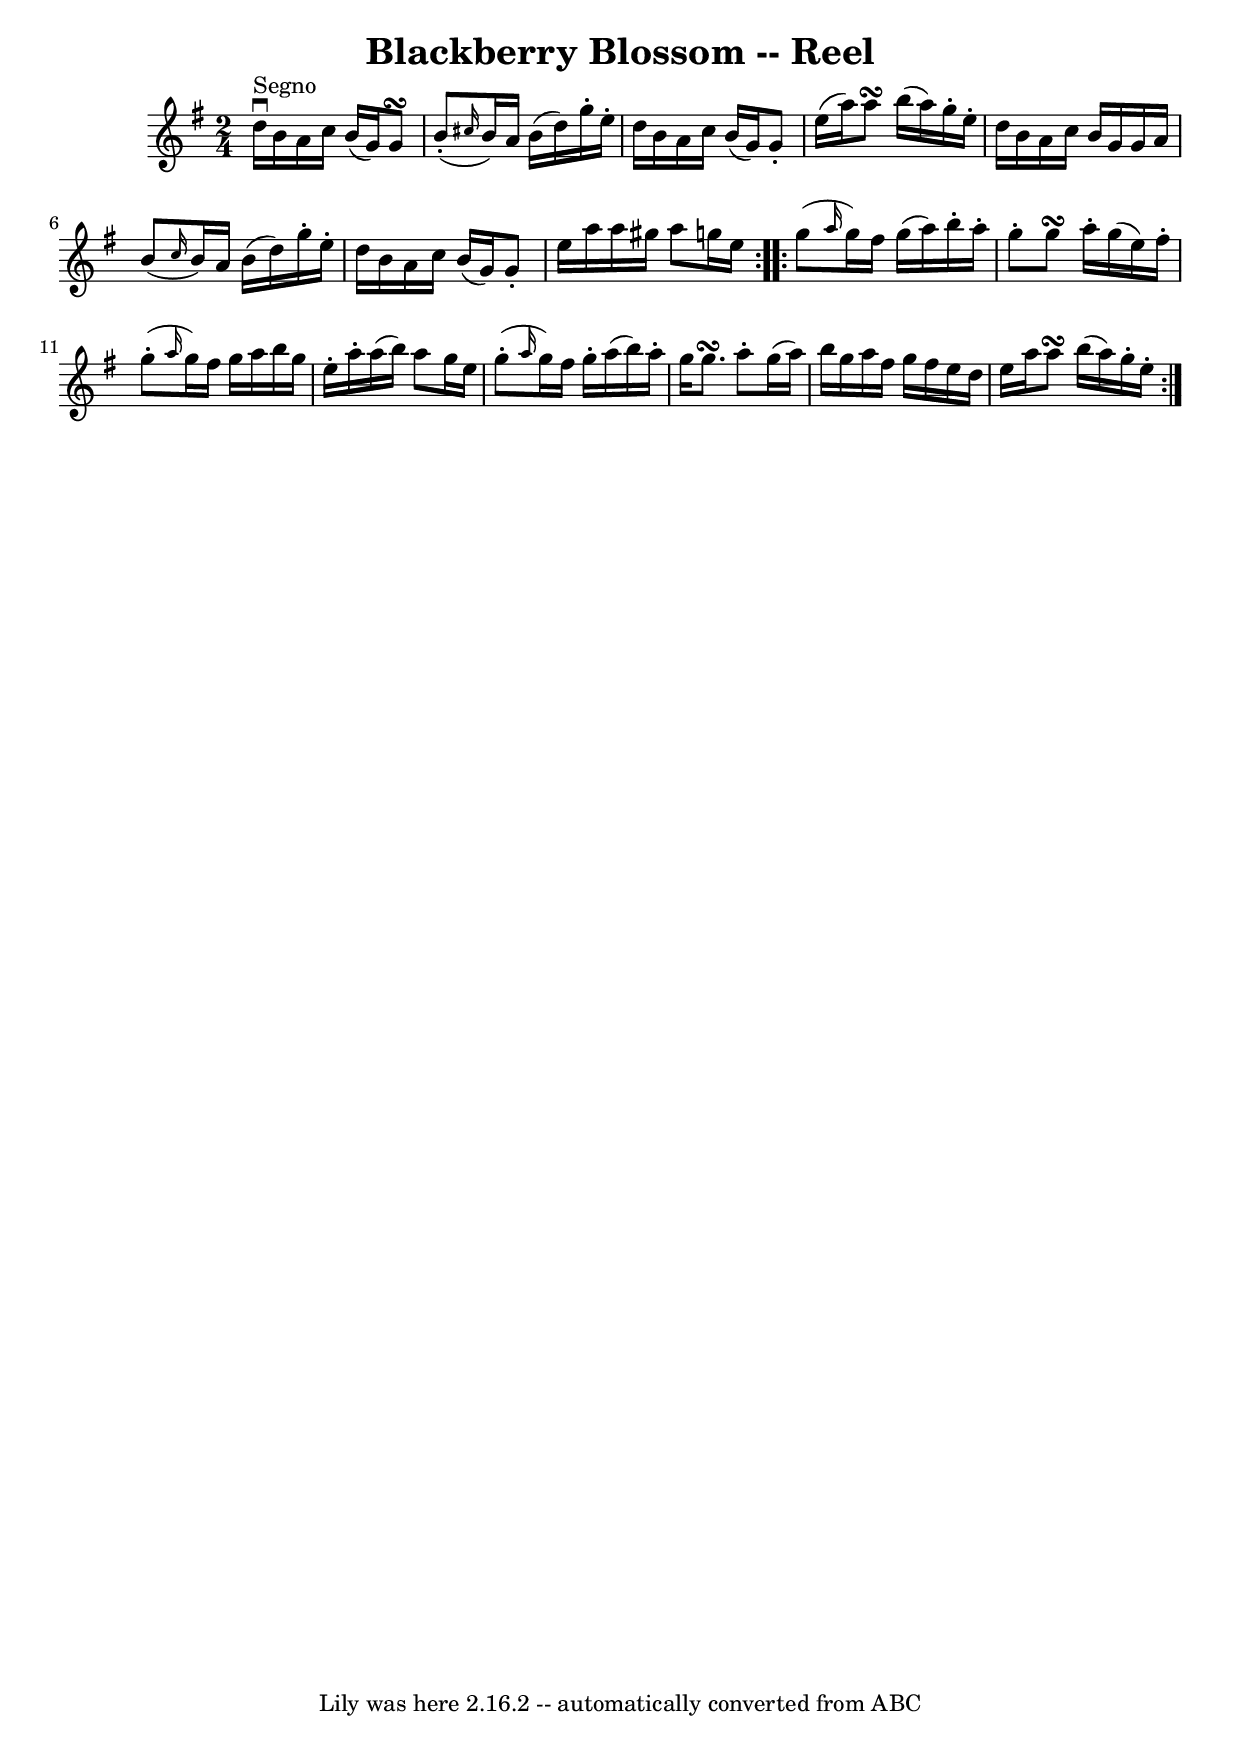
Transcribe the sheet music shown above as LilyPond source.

\version "2.16.2"
\include "Mammoth.ily"
\header {
  %% book = "Ryan's Mammoth Collection"
  crossRefNumber = "1"
  footnotes = ""
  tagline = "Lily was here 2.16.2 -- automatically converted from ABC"
  title = "Blackberry Blossom -- Reel"

}
voicedefault =  {



  \repeat volta 2 {

    \time 2/4 
    \key g \major
    d''16^"Segno"^\downbow b'16 a'16 c''16         b'16 (g'16) g'8\turn   |
    b'8 (-. \grace { cis''16  
		   }        b'16) a'16 b'16 (d''16) g''16-. e''16-.  |
    d''16         b'16 a'16 c''16 b'16 (g'16) g'8-.  |
    e''16 (a''16) a''8\turn b''16 (a''16) g''16-. e''16-. |
    d''16       b'16 a'16 c''16 b'16 g'16 g'16 a'16   |
    b'8 (
    \grace { c''16   	   } b'16) a'16 b'16 (d''16) g''16-. e''16-.  |
    d''16 b'16 a'16 c''16 b'16 (g'16) g'8-.  |
    e''16 a''16 a''16 gis''16 a''8 g''!16 e''16  
  }     

  \repeat volta 2 {
    g''8 (\grace { a''16   		 } g''16) fis''16 g''16 (a''16) b''16-. a''16-.  |
    g''8-. g''8\turn a''16-.       g''16 (e''16) fis''16-.  |
    g''8 (-. \grace { a''16  
		    }        g''16) fis''16 g''16 a''16 b''16 g''16   |
    e''16-.        a''16-. a''16 (b''16) a''8 g''16 e''16   |
    g''8 (-. \grace { a''16   	       } g''16) fis''16 g''16-. a''16 (b''16) a''16-.  |
    g''16 g''8.\turn a''8-. g''16 (a''16)  |
    b''16 g''16 a''16 fis''16 g''16 fis''16 e''16         d''16   |
    e''16 a''16 a''8\turn b''16 (a''16) g''16-. 
    e''16-.   
  }   

}

\score{
  <<

    \context Staff="default"
    {
      \voicedefault 
      
    }

  >>
  \layout {
    
  }
  \midi {
  }

}
